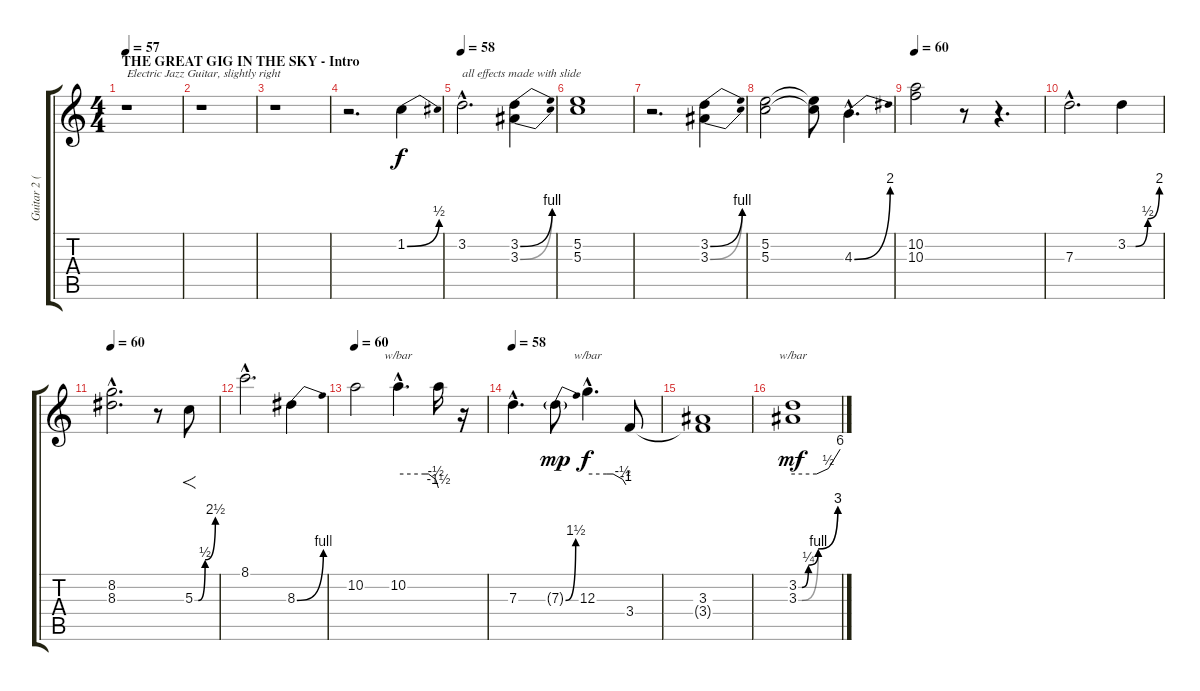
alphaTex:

\track ("Guitar 2 (David)" "Guitar 2 (") {instrument distortionguitar}
\staff {score tabs}
\tuning (E4 B3 G3 D3 A2 E2) {hide}
\ts (4 4)
\section ("" "THE GREAT GIG IN THE SKY - Intro")
\tempo 51
\tempo 57
\clef g2
\ks c
r.1{txt "Electric Jazz Guitar, slightly right" dy fff volume 11 balance 12 instrument electricguitarjazz} |
r.1 |
r.1 |
r.2{d} 1.2{be (bend 0 0 60 2)}.4{dy f} |
\tempo 58
3.2{hac}.2{d txt "all effects made with slide"} (3.2{be (bend 0 0 60 4)} 3.3{be (bend 0 0 60 4)}).4 |
(5.2 5.3).1 |
r.2{d} (3.2{be (bend 0 0 60 4)} 3.3{be (bend 0 0 60 4)}).4 |
(5.2 5.3).2 (5.2{t} 5.3{t}).8 4.3{be (bend 0 0 60 8) hac}.4{d} |
\tempo 60
(10.2 10.3).2 r.8 r.4{d} |
7.3{hac}.2{d} 3.2{be (custom 0 0 15 0 38 2 60 8)}.4 |
\tempo 60
(8.2{hac} 8.3{hac}).2{d} r.8 5.3{be (custom 0 0 10 0 30 2 60 10)}.8{f} |
8.1{hac}.2{d} 8.3{be (bend 0 0 60 4)}.4 |
\tempo 60
10.2.2 10.2{hac}.4{d tbe (custom default 0 0 40 0 45 0 56 -2 60 -6)} 10.2{t}.16 r.16 |
\tempo 58
7.3{hac}.4{d} 7.3{be (bend 0 0 60 6) g}.8{dy mp} 12.3{hac}.4{d tbe (custom default 0 0 30 0 40 0 55 -2 60 -4) dy f} 3.4.8 |
(3.3 3.4{t}).1 |
(3.2{be (custom 0 0 5 0 15 1 30 4 60 12)} 3.3{be (custom 0 0 5 0 30 4 60 12)}).1{tbe (custom default 0 0 30 0 45 2 60 24) dy mf}
